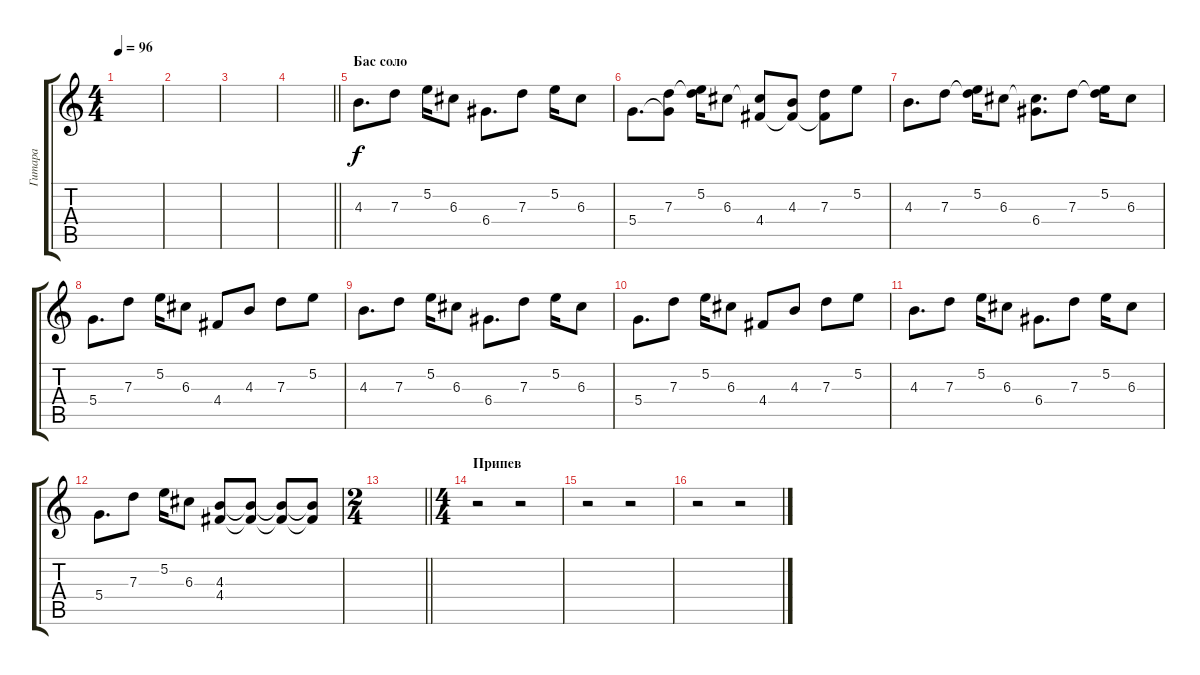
\track ("Гитара" "Гитара") {instrument electricguitarclean}
\staff {score tabs}
\tuning (E4 B3 G3 D3 A2 E2) {hide}
\ts (4 4)
\tempo 96
\clef g2
\ks c
|
|
|
\barLineRight lightlight
|
\section ("" "Бас соло")
4.3.8{d} 7.3.8 5.2.16 6.3.8 6.4.8{d} 7.3.8 5.2.16 6.3.8 |
5.4.8{d} (7.3 5.4{t}).8 (5.2 7.3{t}).16 6.3.8 (6.3{t} 4.4).8 (4.3 4.4{t}).8 (7.3 4.4{t}).8 5.2.8 |
4.3.8{d} 7.3.8 (5.2 7.3{t}).16 6.3.8 (6.3{t} 6.4).8{d} 7.3.8 (5.2 7.3{t}).16 6.3.8 |
5.4.8{d} 7.3.8 5.2.16 6.3.8 4.4.8 4.3.8 7.3.8 5.2.8 |
4.3.8{d} 7.3.8 5.2.16 6.3.8 6.4.8{d} 7.3.8 5.2.16 6.3.8 |
5.4.8{d} 7.3.8 5.2.16 6.3.8 4.4.8 4.3.8 7.3.8 5.2.8 |
4.3.8{d} 7.3.8 5.2.16 6.3.8 6.4.8{d} 7.3.8 5.2.16 6.3.8 |
5.4.8{d} 7.3.8 5.2.16 6.3.8 (4.3 4.4).8 (4.3{t} 4.4{t}).8 (4.3{t} 4.4{t}).8 (4.3{t} 4.4{t}).8 |
\ts (2 4)
\barLineRight lightlight
|
\ts (4 4)
\section ("" "Припев")
r.2 r.2 |
r.2 r.2 |
r.2 r.2
